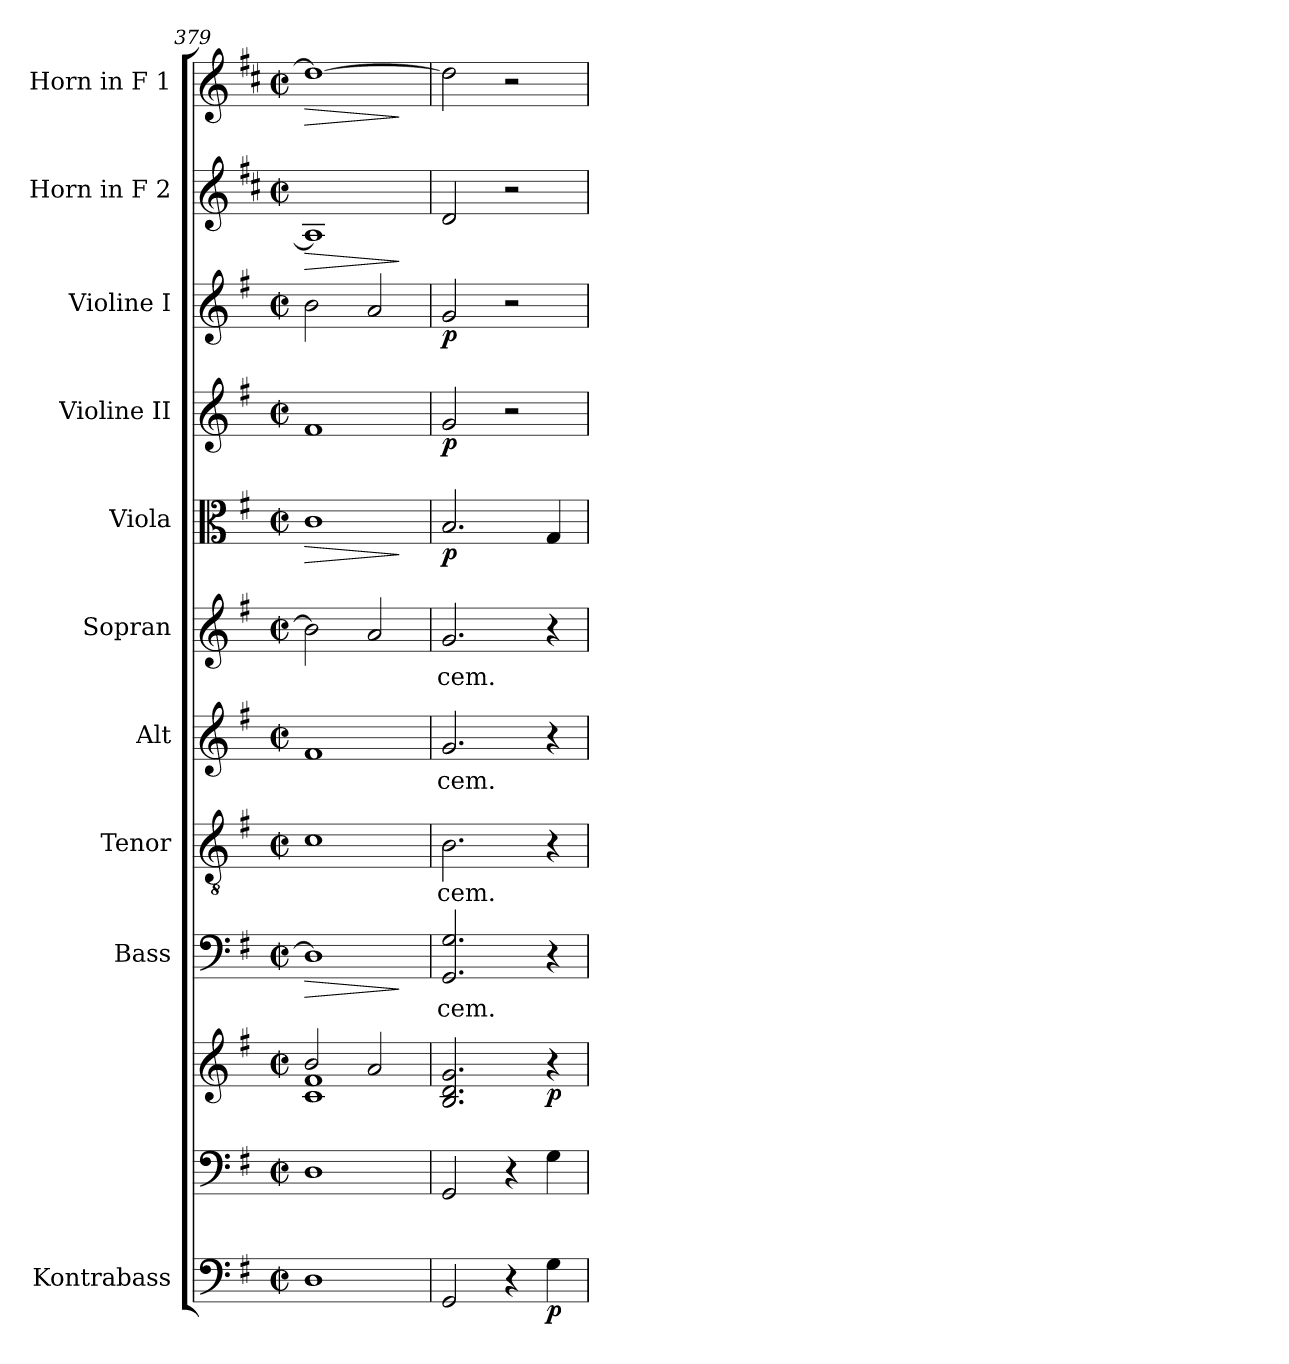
**kern	**dynam	**kern	**kern	**dynam	**kern	**text	**dynam	**kern	**text	**kern	**text	**kern	**text	**kern	**dynam	**kern	**dynam	**kern	**dynam	**kern	**dynam	**kern	**dynam
*part11	*part11	*part10	*part10	*part10	*part9	*part9	*part9	*part8	*part8	*part7	*part7	*part6	*part6	*part5	*part5	*part4	*part4	*part3	*part3	*part2	*part2	*part1	*part1
*staff12	*staff12	*staff11	*staff10	*staff10/11	*staff9	*staff9	*staff9	*staff8	*staff8	*staff7	*staff7	*staff6	*staff6	*staff5	*staff5	*staff4	*staff4	*staff3	*staff3	*staff2	*staff2	*staff1	*staff1
*I"Kontrabass	*	*	*	*	*I"Bass	*	*	*I"Tenor	*	*I"Alt	*	*I"Sopran	*	*I"Viola	*	*I"Violine II	*	*I"Violine I	*	*I"Horn in F 2	*	*I"Horn in F 1	*
*I'Kb.	*	*	*	*	*I'B.	*	*	*I'T.	*	*I'A.	*	*I'S.	*	*I'Vla.	*	*I'Vl. II	*	*I'Vl. I	*	*	*	*	*
*clefF4	*	*clefF4	*clefG2	*	*clefF4	*	*	*clefGv2	*	*clefG2	*	*clefG2	*	*clefC3	*	*clefG2	*	*clefG2	*	*clefG2	*	*clefG2	*
*ITrd7c12	*	*	*	*	*	*	*	*	*	*	*	*	*	*	*	*	*	*	*	*ITrd4c7	*	*ITrd4c7	*
*k[f#]	*	*k[f#]	*k[f#]	*	*k[f#]	*	*	*k[f#]	*	*k[f#]	*	*k[f#]	*	*k[f#]	*	*k[f#]	*	*k[f#]	*	*k[f#]	*	*k[f#]	*
*G:	*	*G:	*G:	*	*G:	*	*	*G:	*	*G:	*	*G:	*	*G:	*	*G:	*	*G:	*	*G:	*	*G:	*
*M2/2	*	*M2/2	*M2/2	*	*M2/2	*	*	*M2/2	*	*M2/2	*	*M2/2	*	*M2/2	*	*M2/2	*	*M2/2	*	*M2/2	*	*M2/2	*
*met(c|)	*	*met(c|)	*met(c|)	*	*met(c|)	*	*	*met(c|)	*	*met(c|)	*	*met(c|)	*	*met(c|)	*	*met(c|)	*	*met(c|)	*	*met(c|)	*	*met(c|)	*
=379	=379	=379	=379	=379	=379	=379	=379	=379	=379	=379	=379	=379	=379	=379	=379	=379	=379	=379	=379	=379	=379	=379	=379
*	*	*	*^	*	*	*	*	*	*	*	*	*	*	*	*	*	*	*	*	*	*	*	*
!	!	!	!	!	!	!	!	!LO:HP:b	!	!	!	!	!	!	!	!LO:HP:b	!	!	!	!	!	!LO:HP:b	!	!LO:HP:b
1DD	.	1D	2b/	1c 1f#	.	1D]	.	>	1c	.	1f#	.	2b\]	.	1c	>	1f#	.	2b\	.	1D]	>	1g_	>
.	.	.	2a/	.	.	.	.	.	.	.	.	.	2a/	.	.	.	.	.	2a/	.	.	.	.	.
*	*	*	*v	*v	*	*	*	*	*	*	*	*	*	*	*	*	*	*	*	*	*	*	*	*
.	.	.	.	.	.	.	]	.	.	.	.	.	.	.	]	.	.	.	.	.	]	.	]
=380	=380	=380	=380	=380	=380	=380	=380	=380	=380	=380	=380	=380	=380	=380	=380	=380	=380	=380	=380	=380	=380	=380	=380
!	!	!	!	!	!	!LO:LY:b	!	!	!LO:LY:b	!	!LO:LY:b	!	!LO:LY:b	!	!LO:DY:b	!	!LO:DY:b	!	!LO:DY:b	!	!	!	!
2GGG/	.	2GG/	2.B/ 2.d/ 2.g/	.	2.GG/ 2.G/	-cem.	.	2.B\	-cem.	2.g/	-cem.	2.g/	-cem.	2.B/	p	2g/	p	2g/	p	2G/	.	2g\]	.
4r	.	4r	.	.	.	.	.	.	.	.	.	.	.	.	.	2r	.	2r	.	2r	.	2r	.
!	!LO:DY:b	!	!	!LO:DY:b	!	!	!	!	!	!	!	!	!	!	!	!	!	!	!	!	!	!	!
4GG\	p	4G\	4r	p	4r	.	.	4r	.	4r	.	4r	.	4G/	.	.	.	.	.	.	.	.	.
=	=	=	=	=	=	=	=	=	=	=	=	=	=	=	=	=	=	=	=	=	=	=	=
*-	*-	*-	*-	*-	*-	*-	*-	*-	*-	*-	*-	*-	*-	*-	*-	*-	*-	*-	*-	*-	*-	*-	*-
